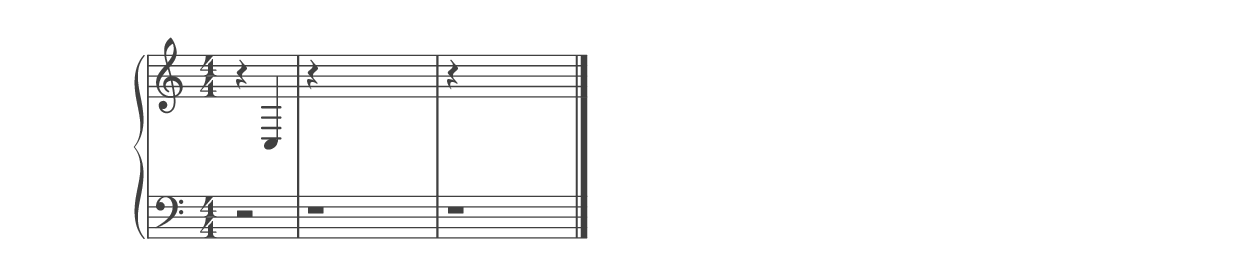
%% ----------------------------------------------------------------------------
%% Generated on: 2019 January 05
%% Note Name: C3
%% Octave: 3
%% Clef: treble
%% Filename: 039-28-3-treble-C3
%% ----------------------------------------------------------------------------

\version "2.19.82"

\include "../piano_note_colors.ly"

\header {
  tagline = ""
}

upper = {
  \clef treble
  \numericTimeSignature
  % treble note
  r4 c4
  % treble octave (hidden)
  r4 \hideNotes c,4 c4 c'4
  % treble octave (hidden) repeat
  \unHideNotes
  r4 \hideNotes c,4 c4 c'4
  \bar "|."
}

lower = {
  \clef bass
  \numericTimeSignature
  % bass note in color
  r2
  % bass octave (hidden)
  r1
  % bass octave (hidden) repeat
  \unHideNotes
  r1
}

\score {
  \new PianoStaff <<
    \context Score
    \applyContext #(override-color-for-all-grobs default-black)
    \time 4/4
    \partial 2
    \new Staff = upper { \upper }
    \new Staff = lower { \lower }
  >>
  \layout { }
  \midi { }
}